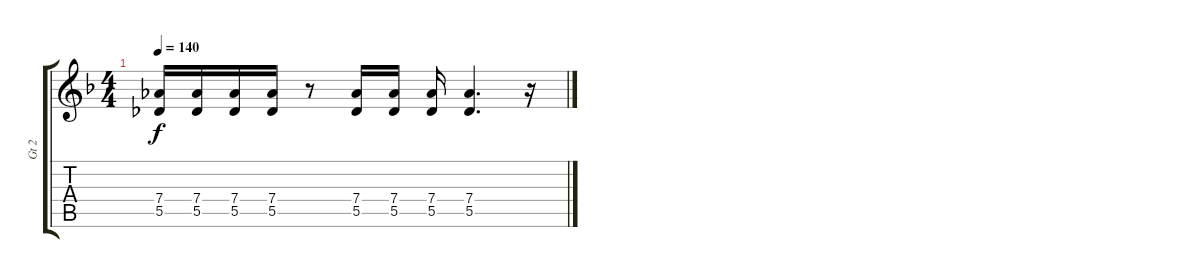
\track ("Gt 2" "Gt 2") {instrument distortionguitar}
\staff {score tabs}
\tuning (Eb4 Bb3 Gb3 Db3 Ab2 Eb2) {hide}
\ts (4 4)
\tempo 140
\clef g2
\ks dminor
(7.4 5.5).16{dy f} (7.4 5.5).16 (7.4 5.5).16 (7.4 5.5).16 r.8 (7.4 5.5).16 (7.4 5.5).16 (7.4 5.5).16 (7.4 5.5).4{d volume 0} r.16
